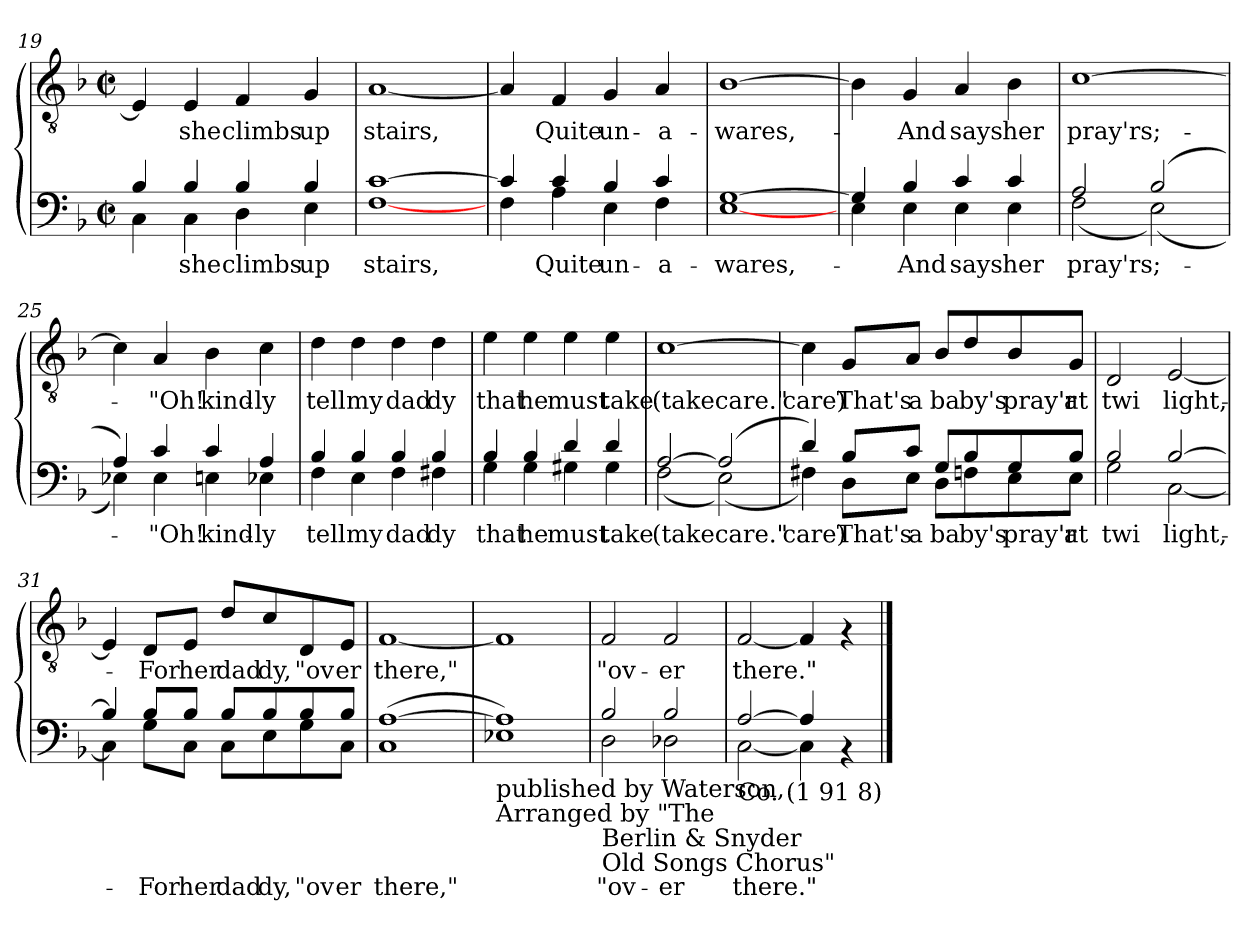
**kern	**text	**kern	**text
*part2	*part2	*part1	*part1
*staff2	*staff2	*staff1	*staff1
*clefF4	*	*clefGv2	*
*k[b-]	*	*k[b-]	*
*F:	*	*F:	*
*M2/2	*	*M2/2	*
*met(c|)	*	*met(c|)	*
=19	=19	=19	=19
*^	*	*	*
4B-/	4C\	.	4E/]	.
!	!	!LO:LY:a	!	!LO:LY:b
4B-/	4C\	-she	4E/	-she
!	!	!LO:LY:a	!	!LO:LY:b
4B-/	4D\	climbs	4F/	climbs
!	!	!LO:LY:a	!	!LO:LY:b
4B-/	4E\	up	4G/	up
=20	=20	=20	=20	=20
!	!	!LO:LY:a	!	!LO:LY:b
*v	*v	*	*	*
[<1F [>1c	stairs,	[<1A	stairs,
=21	=21	=21	=21
*^	*	*	*
4c/]	4F\	.	4A/]	.
!	!	!LO:LY:a	!	!LO:LY:b
4c/	4A\	Quite	4F/	Quite
!	!	!LO:LY:a	!	!LO:LY:b
4B-/	4E\	un-	4G/	un-
!	!	!LO:LY:a	!	!LO:LY:b
4c/	4F\	-a-	4A/	-a-
=22	=22	=22	=22	=22
!	!	!LO:LY:a	!	!LO:LY:b
*v	*v	*	*	*
[<1E [>1G	-wares,-	[>1B-	-wares,-
=23	=23	=23	=23
*^	*	*	*
4G/]	4E\	.	4B-\]	.
!	!	!LO:LY:a	!	!LO:LY:b
4B-/	4E\	-And	4G/	-And
!	!	!LO:LY:a	!	!LO:LY:b
4c/	4E\	says	4A/	says
!	!	!LO:LY:a	!	!LO:LY:b
4c/	4E\	her	4B-\	her
=24	=24	=24	=24	=24
!	!	!LO:LY:a	!	!LO:LY:b
2A/	(<2F\	pray'rs;-	[>1c	pray'rs;-
(>2B-/	(<2E\)	.	.	.
=25	=25	=25	=25	=25
4A/)	4E-X\)	.	4c\]	.
!	!	!LO:LY:a	!	!LO:LY:b
4c/	4E-\	-"Oh!	4A/	-"Oh!
!	!	!LO:LY:a	!	!LO:LY:b
4c/	4En\	kind-	4B-\	kind-
!	!	!LO:LY:a	!	!LO:LY:b
4A/	4E-X\	-ly	4c\	-ly
!!LO:LB:g=z
=26	=26	=26	=26	=26
!	!	!LO:LY:a	!	!LO:LY:b
4B-/	4F\	tell	4d\	tell
!	!	!LO:LY:a	!	!LO:LY:b
4B-/	4E\	my	4d\	my
!	!	!LO:LY:a	!	!LO:LY:b
4B-/	4F\	dad	4d\	dad
!	!	!LO:LY:a	!	!LO:LY:b
4B-/	4F#X\	dy	4d\	dy
=27	=27	=27	=27	=27
!	!	!LO:LY:a	!	!LO:LY:b
4B-/	4G\	that	4e\	that
!	!	!LO:LY:a	!	!LO:LY:b
4B-/	4G\	he	4e\	he
!	!	!LO:LY:a	!	!LO:LY:b
4d/	4G#X\	must	4e\	must
!	!	!LO:LY:a	!	!LO:LY:b
4d/	4G#\	take	4e\	take
=28	=28	=28	=28	=28
!	!	!LO:LY:a	!	!LO:LY:b
[>2A/	(<2F\	(takecare."	[>1c	(takecare."
(>2A/]	(<2E\)	.	.	.
=29	=29	=29	=29	=29
!	!	!LO:LY:a	!	!LO:LY:b
4d/)	4F#X\)	care)	4c\]	care)
!	!	!LO:LY:a	!	!LO:LY:b
8B-/L	8D\L	That's	8G/L	That's
!	!	!LO:LY:a	!	!LO:LY:b
8c/J	8E\J	a	8A/J	a
!	!	!LO:LY:a	!	!LO:LY:b
8G/L	8D\L	ba	8B-/L	ba
!	!	!LO:LY:a	!	!LO:LY:b
8B-/	8Fn\	by's	8d/	by's
!	!	!LO:LY:a	!	!LO:LY:b
8G/	8E\	pray'r	8B-/	pray'r
!	!	!LO:LY:a	!	!LO:LY:b
8B-/J	8E\J	at	8G/J	at
=30	=30	=30	=30	=30
!	!	!LO:LY:a	!	!LO:LY:b
2B-/	2G\	twi	2D/	twi
!	!	!LO:LY:a	!	!LO:LY:b
[<2B-/	[<2C\	light,-	[<2E/	light,-
!!LO:PB:g=z
=31	=31	=31	=31	=31
4B-/]	4C\]	.	4E/]	.
!	!	!LO:LY:a	!	!LO:LY:b
8B-/L	8G\L	-For	8D/L	-For
!	!	!LO:LY:a	!	!LO:LY:b
8B-/J	8C\J	her	8E/J	her
!	!	!LO:LY:a	!	!LO:LY:b
8B-/L	8C\L	dad	8d/L	dad
!	!	!LO:LY:a	!	!LO:LY:b
8B-/	8E\	dy,	8c/	dy,
!	!	!LO:LY:a	!	!LO:LY:b
8B-/	8G\	"ov	8D/	"ov
!	!	!LO:LY:a	!	!LO:LY:b
8B-/J	8C\J	er	8E/J	er
=32	=32	=32	=32	=32
!LO:TX:b:t=Originally	!	!	!	!
!	!	!LO:LY:a	!	!LO:LY:b
*v	*v	*	*	*
(<1C [>1A	there,"	[<1F	there,"
=33	=33	=33	=33
!LO:TX:b:t=published by Waterson,	!	!	!
!LO:TX:b:t=Arranged by "The	!	!	!
1E-X 1A])	.	1F]	.
=34	=34	=34	=34
*^	*	*	*
!LO:TX:b:t=Berlin & Snyder	!	!	!	!
!LO:TX:b:t=Old Songs Chorus"	!	!	!	!
!	!	!LO:LY:a	!	!LO:LY:b
2B-/	2D\	"ov-	2F/	"ov-
!	!	!LO:LY:a	!	!LO:LY:b
2B-/	2D-X\	-er	2F/	-er
=35	=35	=35	=35	=35
!LO:TX:b:t=Co. (1 91 8)	!	!	!	!
!	!	!LO:LY:a	!	!LO:LY:b
[>2A/	[<2C\	there."	[<2F/	there."
4A/]	4C\]	.	4F/]	.
4rAA	4ryy	.	4rF	.
*v	*v	*	*	*
==	==	==	==
*-	*-	*-	*-
